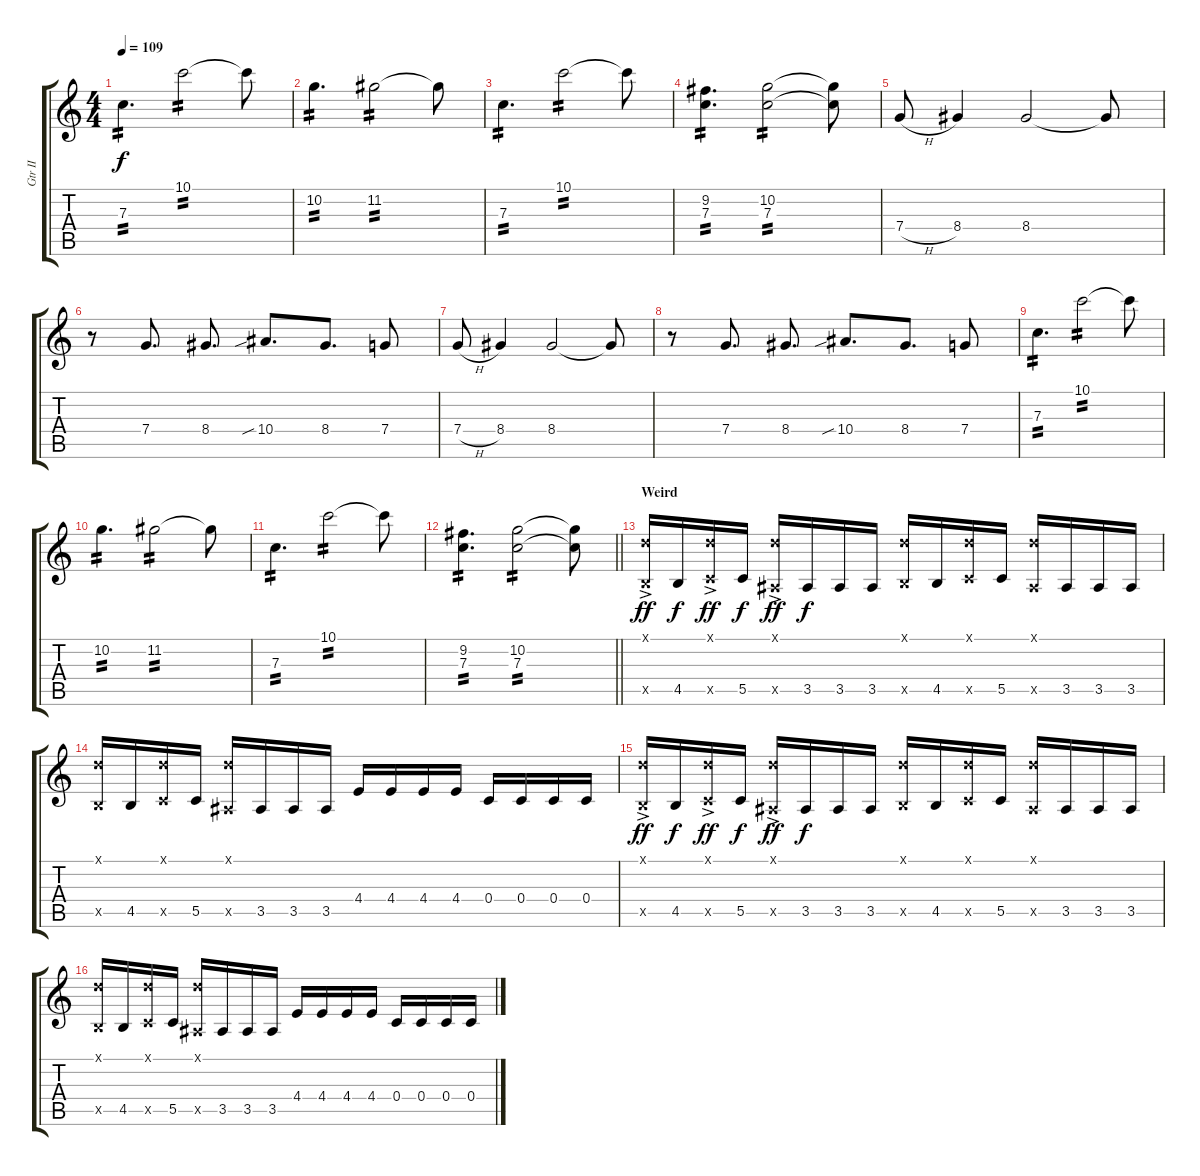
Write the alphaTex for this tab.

\track ("Gtr II" "Gtr II") {instrument overdrivenguitar}
\staff {score tabs}
\tuning (D4 A3 F3 C3 G2 C2) {hide}
\ts (4 4)
\tempo 109
\clef g2
\ks c
7.3.4{d tp 2 dy f volume 5 balance 5 instrument electricguitarclean} 10.1.2{tp 2} 10.1{t}.8 |
10.2.4{d tp 2} 11.2.2{tp 2} 11.2{t}.8 |
7.3.4{d tp 2} 10.1.2{tp 2} 10.1{t}.8 |
(9.2 7.3).4{d tp 2} (10.2 7.3).2{tp 2} (10.2{t} 7.3{t}).8 |
7.4{h}.8{volume 7 balance 0 instrument overdrivenguitar} 8.4.4 8.4.2 8.4{t}.8 |
r.8 7.4.8{d} 8.4.8{d} 10.4{sib}.8{d} 8.4.8{d} 7.4.8 |
7.4{h}.8 8.4.4 8.4.2 8.4{t}.8 |
r.8 7.4.8{d} 8.4.8{d} 10.4{sib}.8{d} 8.4.8{d} 7.4.8 |
7.3.4{d tp 2 volume 5 balance 5 instrument electricguitarclean} 10.1.2{tp 2} 10.1{t}.8 |
10.2.4{d tp 2} 11.2.2{tp 2} 11.2{t}.8 |
7.3.4{d tp 2} 10.1.2{tp 2} 10.1{t}.8 |
\barLineRight lightlight
(9.2 7.3).4{d tp 2} (10.2 7.3).2{tp 2} (10.2{t} 7.3{t}).8 |
\section ("" "Weird")
(0.1{x} 4.5{ac x}).16{dy ff volume 11 balance 0 instrument electricguitarclean} 4.5.16{dy f} (0.1{x} 5.5{ac x}).16{dy ff} 5.5.16{dy f} (0.1{x} 3.5{ac x}).16{dy ff} 3.5.16{dy f} 3.5.16 3.5.16 (0.1{x} 4.5{x}).16 4.5.16 (0.1{x} 5.5{x}).16 5.5.16 (0.1{x} 3.5{x}).16 3.5.16 3.5.16 3.5.16 |
(0.1{x} 4.5{x}).16 4.5.16 (0.1{x} 5.5{x}).16 5.5.16 (0.1{x} 3.5{x}).16 3.5.16 3.5.16 3.5.16 4.4.16 4.4.16 4.4.16 4.4.16 0.4.16 0.4.16 0.4.16 0.4.16 |
(0.1{x} 4.5{ac x}).16{dy ff} 4.5.16{dy f} (0.1{x} 5.5{ac x}).16{dy ff} 5.5.16{dy f} (0.1{x} 3.5{ac x}).16{dy ff} 3.5.16{dy f} 3.5.16 3.5.16 (0.1{x} 4.5{x}).16 4.5.16 (0.1{x} 5.5{x}).16 5.5.16 (0.1{x} 3.5{x}).16 3.5.16 3.5.16 3.5.16 |
(0.1{x} 4.5{x}).16 4.5.16 (0.1{x} 5.5{x}).16 5.5.16 (0.1{x} 3.5{x}).16 3.5.16 3.5.16 3.5.16 4.4.16 4.4.16 4.4.16 4.4.16 0.4.16 0.4.16 0.4.16 0.4.16
